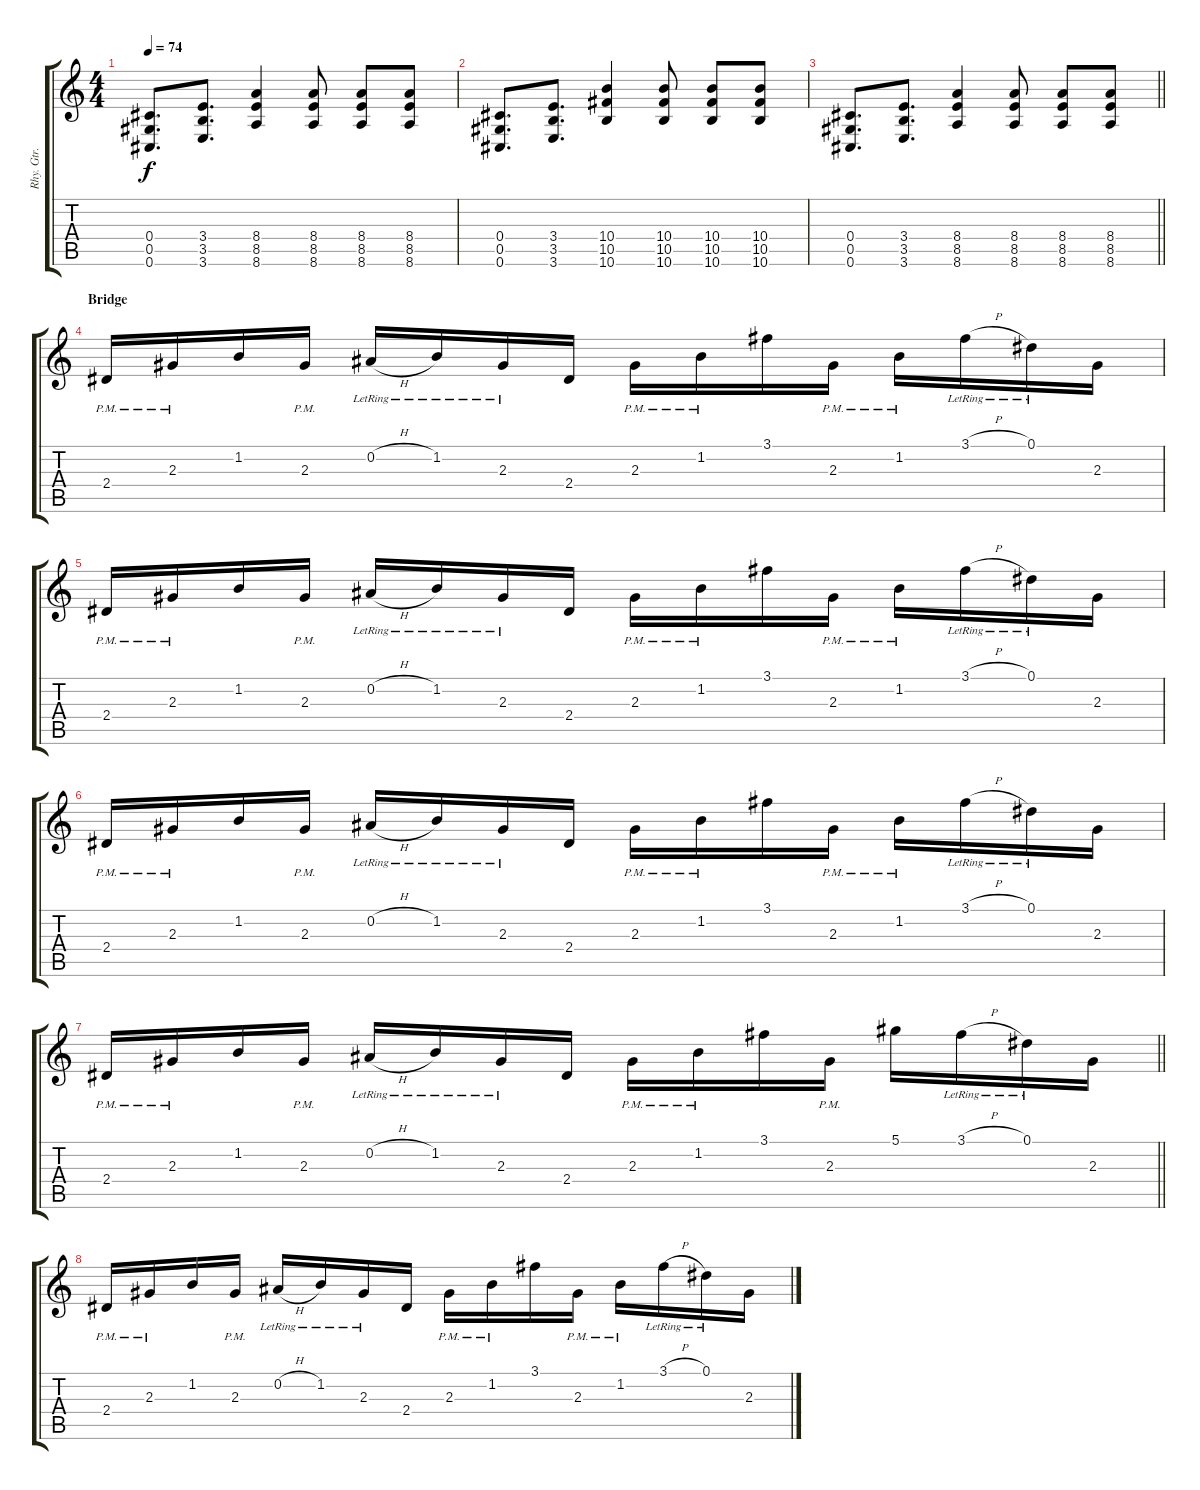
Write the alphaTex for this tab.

\track ("Rhy. Gtr. 1" "Rhy. Gtr. ") {instrument distortionguitar}
\staff {score tabs}
\tuning (Eb4 Bb3 Gb3 Db3 Ab2 Db2) {hide}
\ts (4 4)
\tempo 74
\clef g2
\ks c
(0.4 0.5 0.6).8{d dy f} (3.4 3.5 3.6).8{d} (8.4 8.5 8.6).4 (8.4 8.5 8.6).8 (8.4 8.5 8.6).8 (8.4 8.5 8.6).8 |
(0.4 0.5 0.6).8{d} (3.4 3.5 3.6).8{d} (10.4 10.5 10.6).4 (10.4 10.5 10.6).8 (10.4 10.5 10.6).8 (10.4 10.5 10.6).8 |
\barLineRight lightlight
(0.4 0.5 0.6).8{d} (3.4 3.5 3.6).8{d} (8.4 8.5 8.6).4 (8.4 8.5 8.6).8 (8.4 8.5 8.6).8 (8.4 8.5 8.6).8 |
\section ("" "Bridge")
2.4{pm}.16 2.3{pm}.16 1.2.16 2.3{pm}.16 0.2{h lr}.16 1.2{lr}.16 2.3{lr}.16 2.4.16 2.3{pm}.16 1.2{pm}.16 3.1.16 2.3{pm}.16 1.2{pm}.16 3.1{h lr}.16 0.1{lr}.16 2.3.16 |
2.4{pm}.16 2.3{pm}.16 1.2.16 2.3{pm}.16 0.2{h lr}.16 1.2{lr}.16 2.3{lr}.16 2.4.16 2.3{pm}.16 1.2{pm}.16 3.1.16 2.3{pm}.16 1.2{pm}.16 3.1{h lr}.16 0.1{lr}.16 2.3.16 |
2.4{pm}.16 2.3{pm}.16 1.2.16 2.3{pm}.16 0.2{h lr}.16 1.2{lr}.16 2.3{lr}.16 2.4.16 2.3{pm}.16 1.2{pm}.16 3.1.16 2.3{pm}.16 1.2{pm}.16 3.1{h lr}.16 0.1{lr}.16 2.3.16 |
\barLineRight lightlight
2.4{pm}.16 2.3{pm}.16 1.2.16 2.3{pm}.16 0.2{h lr}.16 1.2{lr}.16 2.3{lr}.16 2.4.16 2.3{pm}.16 1.2{pm}.16 3.1.16 2.3{pm}.16 5.1.16 3.1{h lr}.16 0.1{lr}.16 2.3.16 |
\section ("" "")
2.4{pm}.16 2.3{pm}.16 1.2.16 2.3{pm}.16 0.2{h lr}.16 1.2{lr}.16 2.3{lr}.16 2.4.16 2.3{pm}.16 1.2{pm}.16 3.1.16 2.3{pm}.16 1.2{pm}.16 3.1{h lr}.16 0.1{lr}.16 2.3.16
